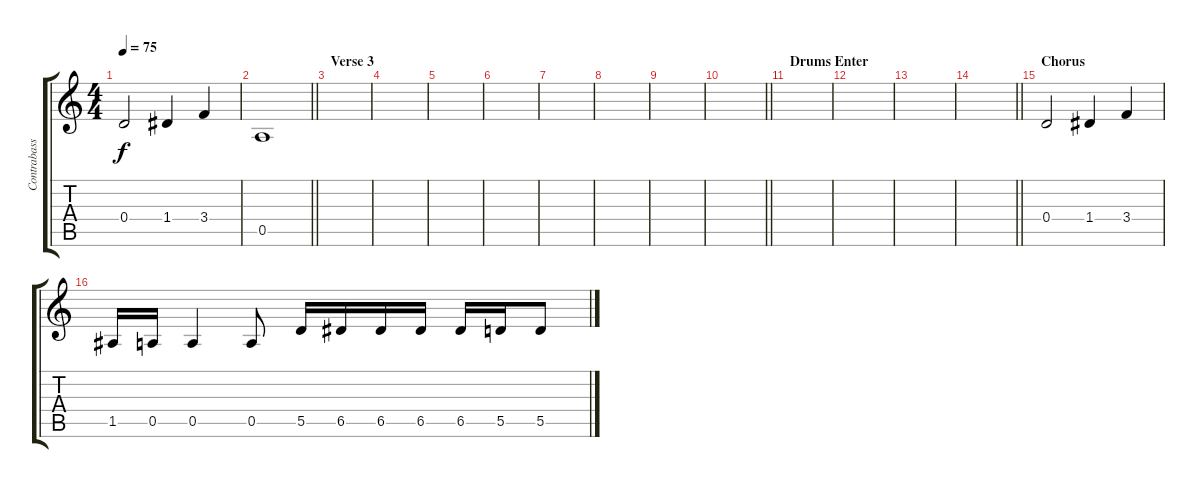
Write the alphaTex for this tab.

\track ("Contrabass" "Contrabass") {instrument contrabass}
\staff {score tabs}
\tuning (E4 B3 G3 D3 A2 E2) {hide}
\ts (4 4)
\tempo 75
\clef g2
\ks c
0.4.2{dy f} 1.4.4 3.4.4 |
\barLineRight lightlight
0.5.1 |
\section ("" "Verse 3")
|
|
|
|
|
|
|
\barLineRight lightlight
|
\section ("" "Drums Enter")
|
|
|
\barLineRight lightlight
|
\section ("" "Chorus")
0.4.2 1.4.4 3.4.4 |
1.5.16 0.5.16 0.5.4 0.5.8 5.5.16 6.5.16 6.5.16 6.5.16 6.5.16 5.5.16 5.5.8
